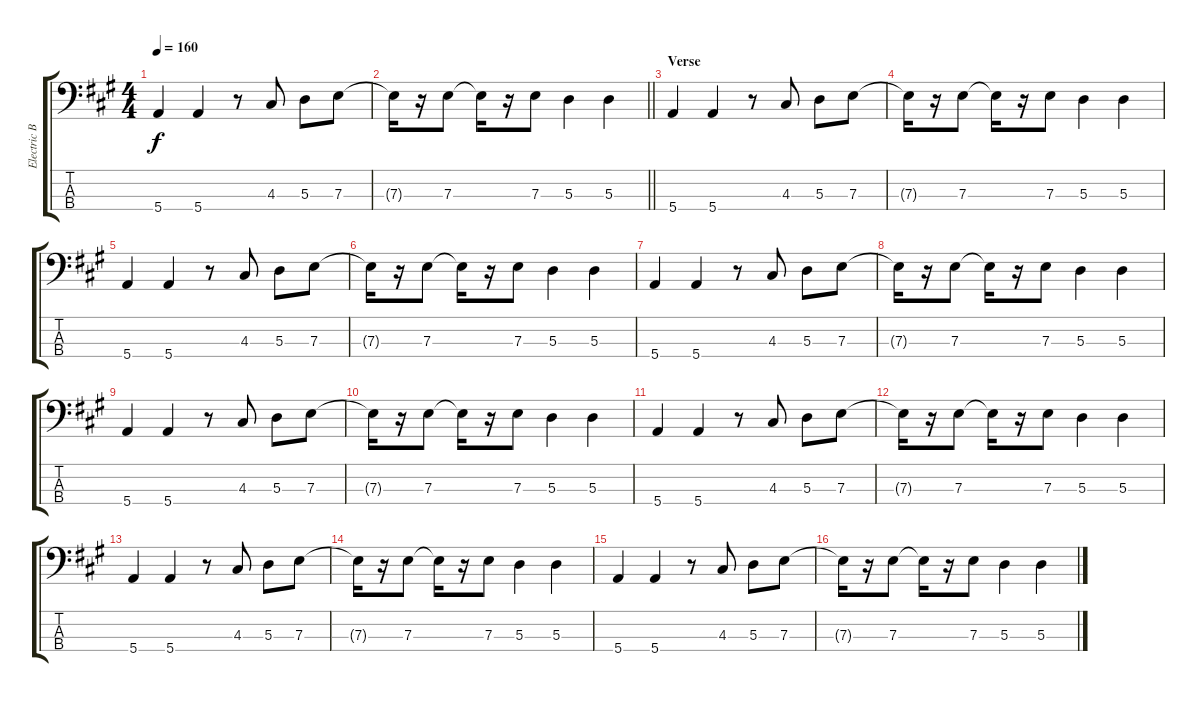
\track ("Electric Bass (Finger)    " "Electric B") {instrument electricbassfinger}
\staff {score tabs}
\tuning (G2 D2 A1 E1) {hide}
\ts (4 4)
\tempo 160
\clef f4
\ks a
5.4.4{dy f} 5.4.4 r.8 4.3.8 5.3.8 7.3.8 |
\barLineRight lightlight
7.3{t}.16 r.16 7.3.8 7.3{t}.16 r.16 7.3.8 5.3.4 5.3.4 |
\section ("" "Verse")
5.4.4 5.4.4 r.8 4.3.8 5.3.8 7.3.8 |
7.3{t}.16 r.16 7.3.8 7.3{t}.16 r.16 7.3.8 5.3.4 5.3.4 |
5.4.4 5.4.4 r.8 4.3.8 5.3.8 7.3.8 |
7.3{t}.16 r.16 7.3.8 7.3{t}.16 r.16 7.3.8 5.3.4 5.3.4 |
5.4.4 5.4.4 r.8 4.3.8 5.3.8 7.3.8 |
7.3{t}.16 r.16 7.3.8 7.3{t}.16 r.16 7.3.8 5.3.4 5.3.4 |
5.4.4 5.4.4 r.8 4.3.8 5.3.8 7.3.8 |
7.3{t}.16 r.16 7.3.8 7.3{t}.16 r.16 7.3.8 5.3.4 5.3.4 |
5.4.4 5.4.4 r.8 4.3.8 5.3.8 7.3.8 |
7.3{t}.16 r.16 7.3.8 7.3{t}.16 r.16 7.3.8 5.3.4 5.3.4 |
5.4.4 5.4.4 r.8 4.3.8 5.3.8 7.3.8 |
7.3{t}.16 r.16 7.3.8 7.3{t}.16 r.16 7.3.8 5.3.4 5.3.4 |
5.4.4 5.4.4 r.8 4.3.8 5.3.8 7.3.8 |
7.3{t}.16 r.16 7.3.8 7.3{t}.16 r.16 7.3.8 5.3.4 5.3.4
